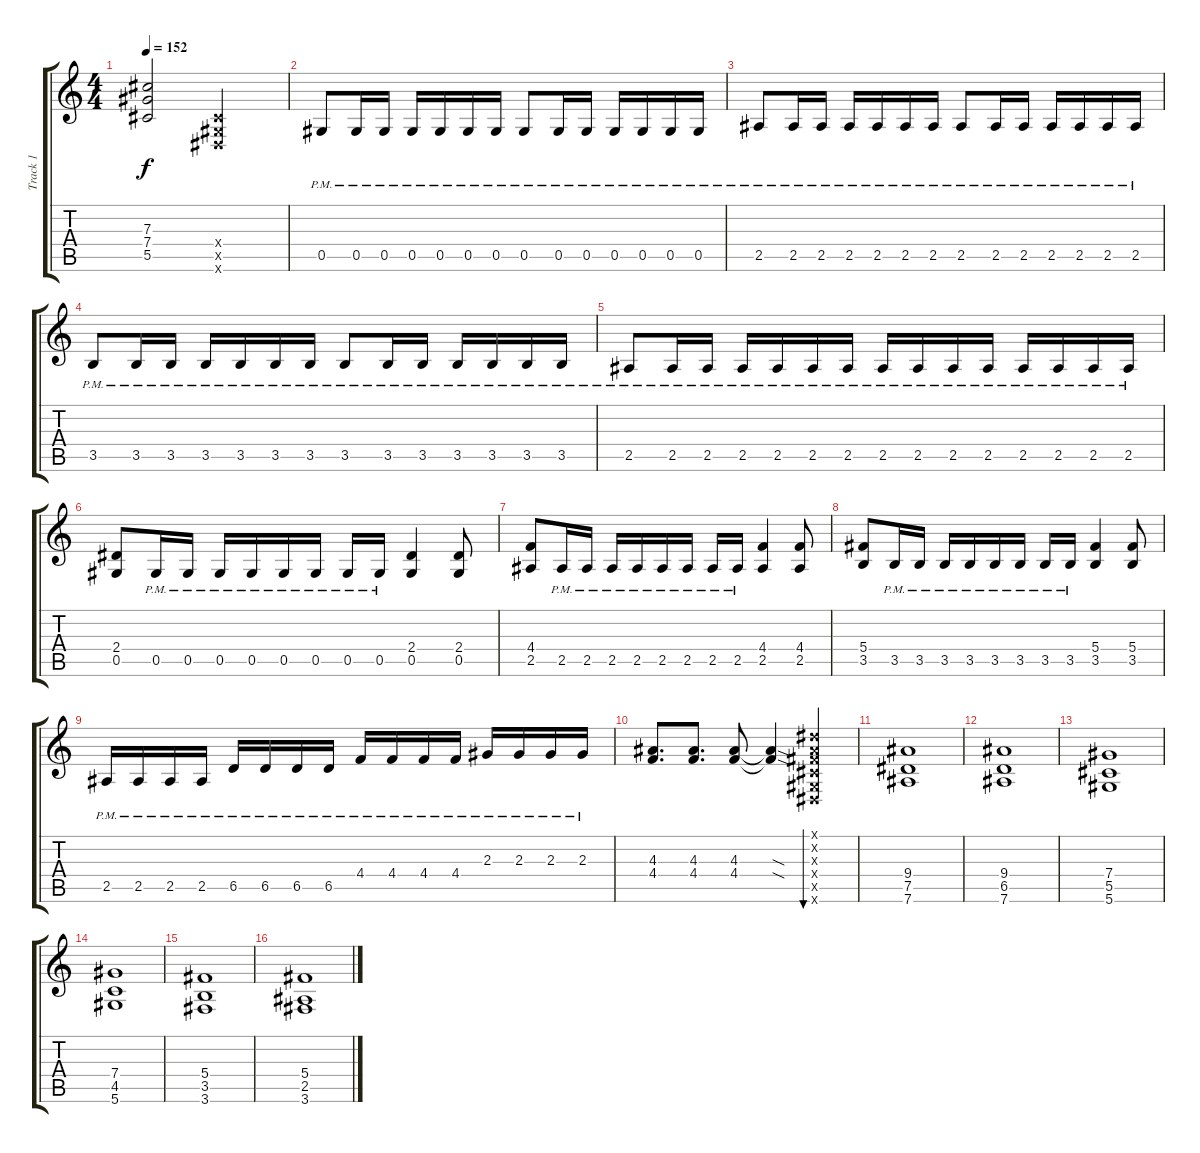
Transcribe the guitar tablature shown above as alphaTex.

\track ("Track 1" "Track 1") {instrument overdrivenguitar}
\staff {score tabs}
\tuning (Eb4 Bb3 Gb3 Db3 Ab2 Eb2) {hide}
\ts (4 4)
\tempo 152
\clef g2
\ks c
(7.3{t} 7.4{t} 5.5{t}).2{dy f} (0.4{x} 0.5{x} 0.6{x}).2 |
0.5{pm}.8 0.5{pm}.16 0.5{pm}.16 0.5{pm}.16 0.5{pm}.16 0.5{pm}.16 0.5{pm}.16 0.5{pm}.8 0.5{pm}.16 0.5{pm}.16 0.5{pm}.16 0.5{pm}.16 0.5{pm}.16 0.5{pm}.16 |
2.5{pm}.8 2.5{pm}.16 2.5{pm}.16 2.5{pm}.16 2.5{pm}.16 2.5{pm}.16 2.5{pm}.16 2.5{pm}.8 2.5{pm}.16 2.5{pm}.16 2.5{pm}.16 2.5{pm}.16 2.5{pm}.16 2.5{pm}.16 |
3.5{pm}.8 3.5{pm}.16 3.5{pm}.16 3.5{pm}.16 3.5{pm}.16 3.5{pm}.16 3.5{pm}.16 3.5{pm}.8 3.5{pm}.16 3.5{pm}.16 3.5{pm}.16 3.5{pm}.16 3.5{pm}.16 3.5{pm}.16 |
2.5{pm}.8 2.5{pm}.16 2.5{pm}.16 2.5{pm}.16 2.5{pm}.16 2.5{pm}.16 2.5{pm}.16 2.5{pm}.16 2.5{pm}.16 2.5{pm}.16 2.5{pm}.16 2.5{pm}.16 2.5{pm}.16 2.5{pm}.16 2.5{pm}.16 |
(2.4 0.5).8 0.5{pm}.16 0.5{pm}.16 0.5{pm}.16 0.5{pm}.16 0.5{pm}.16 0.5{pm}.16 0.5{pm}.16 0.5{pm}.16 (2.4 0.5).4 (2.4 0.5).8 |
(4.4 2.5).8 2.5{pm}.16 2.5{pm}.16 2.5{pm}.16 2.5{pm}.16 2.5{pm}.16 2.5{pm}.16 2.5{pm}.16 2.5{pm}.16 (4.4 2.5).4 (4.4 2.5).8 |
(5.4 3.5).8 3.5{pm}.16 3.5{pm}.16 3.5{pm}.16 3.5{pm}.16 3.5{pm}.16 3.5{pm}.16 3.5{pm}.16 3.5{pm}.16 (5.4 3.5).4 (5.4 3.5).8 |
2.5{pm}.16 2.5{pm}.16 2.5{pm}.16 2.5{pm}.16 6.5{pm}.16 6.5{pm}.16 6.5{pm}.16 6.5{pm}.16 4.4{pm}.16 4.4{pm}.16 4.4{pm}.16 4.4{pm}.16 2.3{pm}.16 2.3{pm}.16 2.3{pm}.16 2.3{pm}.16 |
(4.3 4.4).8{d} (4.3 4.4).8{d} (4.3 4.4).8 (4.3{sod t} 4.4{sod t}).4 (0.1{x} 0.2{x} 0.3{x} 0.4{x} 0.5{x} 0.6{x}).4{bu 120} |
(9.4 7.5 7.6).1 |
(9.4 6.5 7.6).1 |
(7.4 5.5 5.6).1 |
(7.4 4.5 5.6).1 |
(5.4 3.5 3.6).1 |
(5.4 2.5 3.6).1
